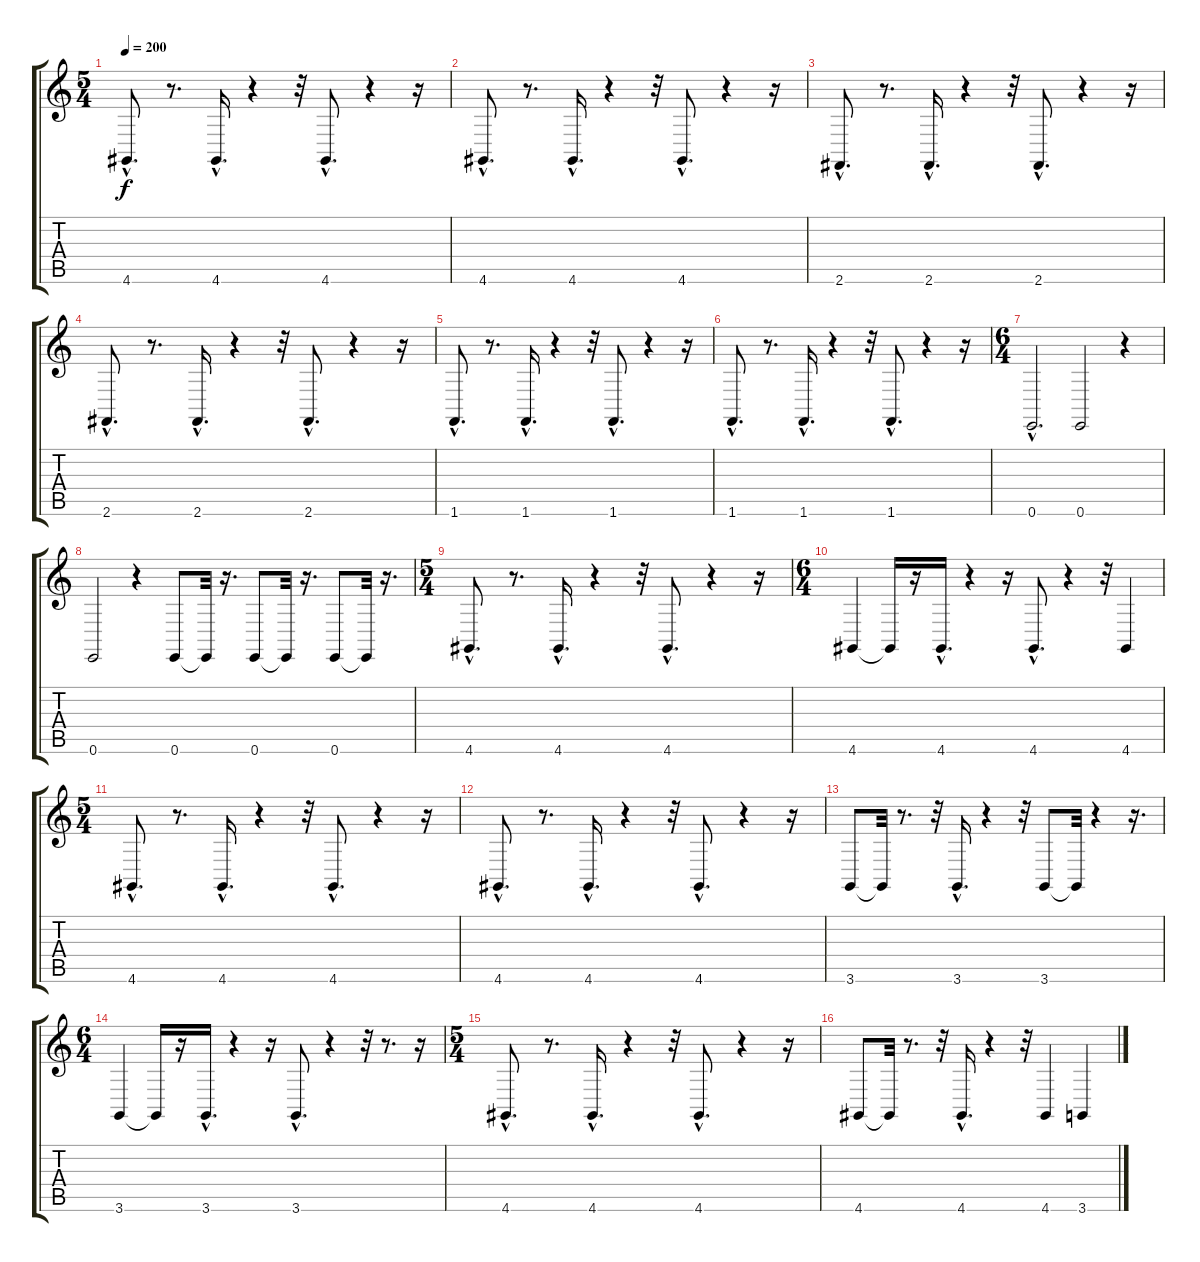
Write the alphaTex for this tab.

\track "" {instrument acousticgrandpiano}
\staff {score tabs}
\tuning (E4 B3 G3 D3 A2 E2) {hide}
\ts (5 4)
\tempo 200
\clef g2
\ks c
4.6{hac}.8{d dy f} r.8{d} 4.6{hac}.16{d} r.4 r.32 4.6{hac}.8{d} r.4 r.16 |
4.6{hac}.8{d} r.8{d} 4.6{hac}.16{d} r.4 r.32 4.6{hac}.8{d} r.4 r.16 |
2.6{hac}.8{d} r.8{d} 2.6{hac}.16{d} r.4 r.32 2.6{hac}.8{d} r.4 r.16 |
2.6{hac}.8{d} r.8{d} 2.6{hac}.16{d} r.4 r.32 2.6{hac}.8{d} r.4 r.16 |
1.6{hac}.8{d} r.8{d} 1.6{hac}.16{d} r.4 r.32 1.6{hac}.8{d} r.4 r.16 |
1.6{hac}.8{d} r.8{d} 1.6{hac}.16{d} r.4 r.32 1.6{hac}.8{d} r.4 r.16 |
\ts (6 4)
0.6{hac}.2{d} 0.6.2 r.4 |
0.6.2 r.4 0.6.8 0.6{t}.32 r.16{d} 0.6.8 0.6{t}.32 r.16{d} 0.6.8 0.6{t}.32 r.16{d} |
\ts (5 4)
4.6{hac}.8{d} r.8{d} 4.6{hac}.16{d} r.4 r.32 4.6{hac}.8{d} r.4 r.16 |
\ts (6 4)
4.6.4 4.6{t}.16 r.16 4.6{hac}.16{d} r.4 r.16 4.6{hac}.8{d} r.4 r.32 4.6.4 |
\ts (5 4)
4.6{hac}.8{d} r.8{d} 4.6{hac}.16{d} r.4 r.32 4.6{hac}.8{d} r.4 r.16 |
4.6{hac}.8{d} r.8{d} 4.6{hac}.16{d} r.4 r.32 4.6{hac}.8{d} r.4 r.16 |
3.6.8 3.6{t}.32 r.8{d} r.32 3.6{hac}.16{d} r.4 r.32 3.6.8 3.6{t}.32 r.4 r.16{d} |
\ts (6 4)
3.6.4 3.6{t}.16 r.16 3.6{hac}.16{d} r.4 r.16 3.6{hac}.8{d} r.4 r.32 r.8{d} r.16 |
\ts (5 4)
4.6{hac}.8{d} r.8{d} 4.6{hac}.16{d} r.4 r.32 4.6{hac}.8{d} r.4 r.16 |
4.6.8 4.6{t}.32 r.8{d} r.32 4.6{hac}.16{d} r.4 r.32 4.6.4 3.6.4
